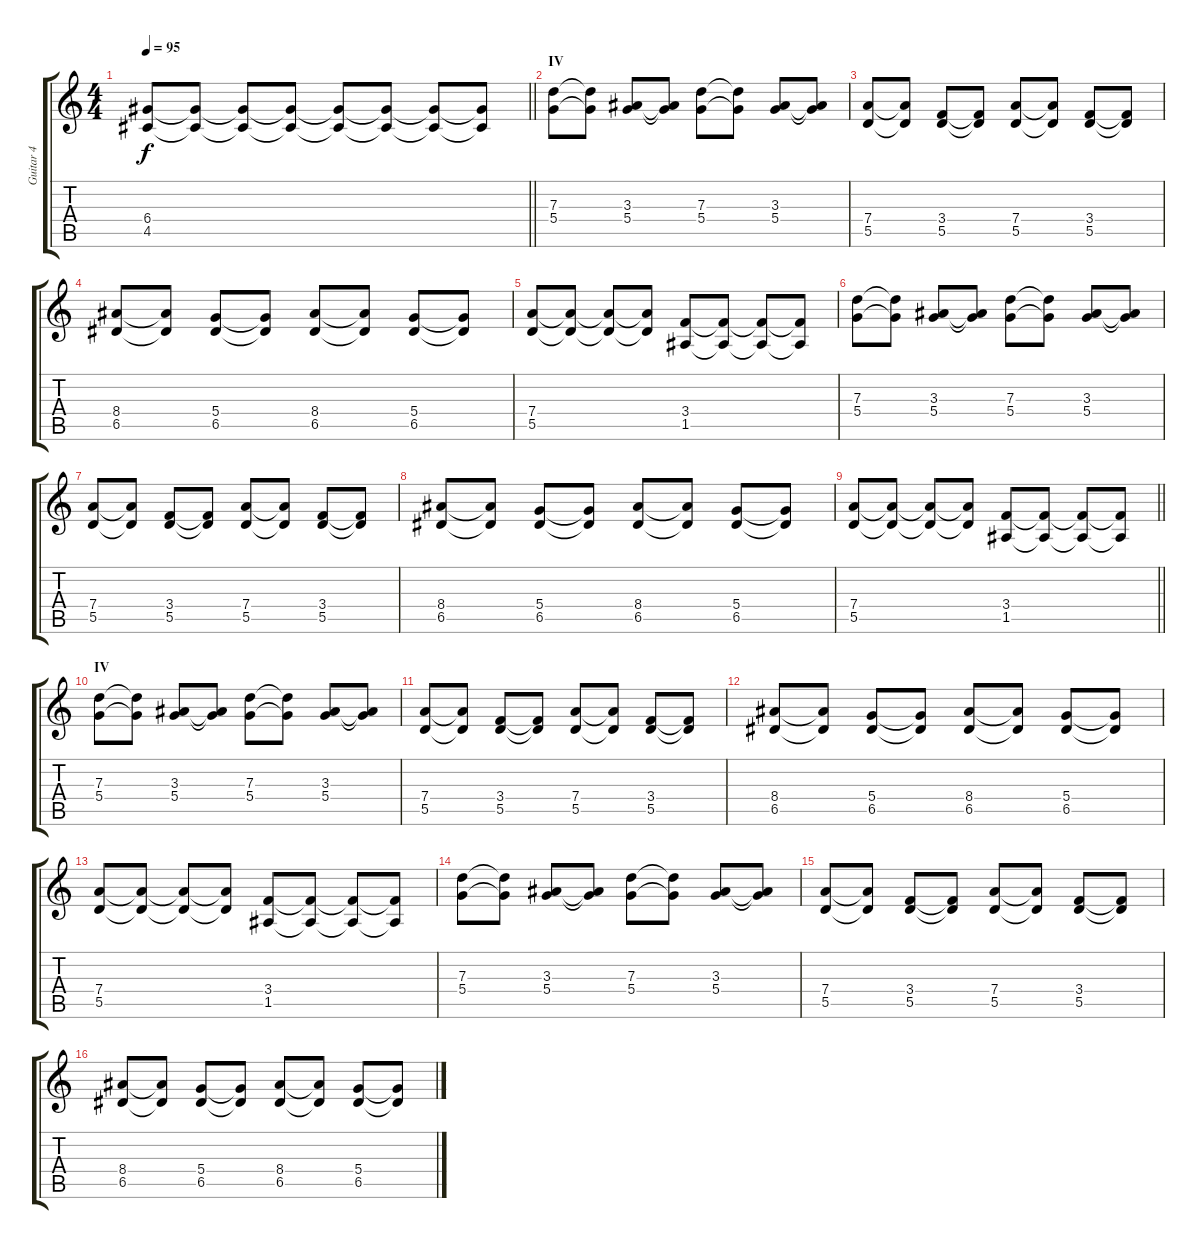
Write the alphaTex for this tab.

\track ("Guitar 4" "Guitar 4") {instrument overdrivenguitar}
\staff {score tabs}
\tuning (E4 B3 G3 D3 A2 E2) {hide}
\ts (4 4)
\tempo 95
\clef g2
\barLineRight lightlight
\ks c
(6.4 4.5).8{dy f} (6.4{t} 4.5{t}).8 (6.4{t} 4.5{t}).8 (6.4{t} 4.5{t}).8 (6.4{t} 4.5{t}).8 (6.4{t} 4.5{t}).8 (6.4{t} 4.5{t}).8 (6.4{t} 4.5{t}).8 |
\section ("" "IV")
(7.3 5.4).8 (7.3{t} 5.4{t}).8 (3.3 5.4).8 (3.3{t} 5.4{t}).8 (7.3 5.4).8 (7.3{t} 5.4{t}).8 (3.3 5.4).8 (3.3{t} 5.4{t}).8 |
(7.4 5.5).8 (7.4{t} 5.5{t}).8 (3.4 5.5).8 (3.4{t} 5.5{t}).8 (7.4 5.5).8 (7.4{t} 5.5{t}).8 (3.4 5.5).8 (3.4{t} 5.5{t}).8 |
(8.4 6.5).8 (8.4{t} 6.5{t}).8 (5.4 6.5).8 (5.4{t} 6.5{t}).8 (8.4 6.5).8 (8.4{t} 6.5{t}).8 (5.4 6.5).8 (5.4{t} 6.5{t}).8 |
(7.4 5.5).8 (7.4{t} 5.5{t}).8 (7.4{t} 5.5{t}).8 (7.4{t} 5.5{t}).8 (3.4 1.5).8 (3.4{t} 1.5{t}).8 (3.4{t} 1.5{t}).8 (3.4{t} 1.5{t}).8 |
(7.3 5.4).8 (7.3{t} 5.4{t}).8 (3.3 5.4).8 (3.3{t} 5.4{t}).8 (7.3 5.4).8 (7.3{t} 5.4{t}).8 (3.3 5.4).8 (3.3{t} 5.4{t}).8 |
(7.4 5.5).8 (7.4{t} 5.5{t}).8 (3.4 5.5).8 (3.4{t} 5.5{t}).8 (7.4 5.5).8 (7.4{t} 5.5{t}).8 (3.4 5.5).8 (3.4{t} 5.5{t}).8 |
(8.4 6.5).8 (8.4{t} 6.5{t}).8 (5.4 6.5).8 (5.4{t} 6.5{t}).8 (8.4 6.5).8 (8.4{t} 6.5{t}).8 (5.4 6.5).8 (5.4{t} 6.5{t}).8 |
\barLineRight lightlight
(7.4 5.5).8 (7.4{t} 5.5{t}).8 (7.4{t} 5.5{t}).8 (7.4{t} 5.5{t}).8 (3.4 1.5).8 (3.4{t} 1.5{t}).8 (3.4{t} 1.5{t}).8 (3.4{t} 1.5{t}).8 |
\section ("" "IV")
(7.3 5.4).8 (7.3{t} 5.4{t}).8 (3.3 5.4).8 (3.3{t} 5.4{t}).8 (7.3 5.4).8 (7.3{t} 5.4{t}).8 (3.3 5.4).8 (3.3{t} 5.4{t}).8 |
(7.4 5.5).8 (7.4{t} 5.5{t}).8 (3.4 5.5).8 (3.4{t} 5.5{t}).8 (7.4 5.5).8 (7.4{t} 5.5{t}).8 (3.4 5.5).8 (3.4{t} 5.5{t}).8 |
(8.4 6.5).8 (8.4{t} 6.5{t}).8 (5.4 6.5).8 (5.4{t} 6.5{t}).8 (8.4 6.5).8 (8.4{t} 6.5{t}).8 (5.4 6.5).8 (5.4{t} 6.5{t}).8 |
(7.4 5.5).8 (7.4{t} 5.5{t}).8 (7.4{t} 5.5{t}).8 (7.4{t} 5.5{t}).8 (3.4 1.5).8 (3.4{t} 1.5{t}).8 (3.4{t} 1.5{t}).8 (3.4{t} 1.5{t}).8 |
(7.3 5.4).8 (7.3{t} 5.4{t}).8 (3.3 5.4).8 (3.3{t} 5.4{t}).8 (7.3 5.4).8 (7.3{t} 5.4{t}).8 (3.3 5.4).8 (3.3{t} 5.4{t}).8 |
(7.4 5.5).8 (7.4{t} 5.5{t}).8 (3.4 5.5).8 (3.4{t} 5.5{t}).8 (7.4 5.5).8 (7.4{t} 5.5{t}).8 (3.4 5.5).8 (3.4{t} 5.5{t}).8 |
(8.4 6.5).8 (8.4{t} 6.5{t}).8 (5.4 6.5).8 (5.4{t} 6.5{t}).8 (8.4 6.5).8 (8.4{t} 6.5{t}).8 (5.4 6.5).8 (5.4{t} 6.5{t}).8
